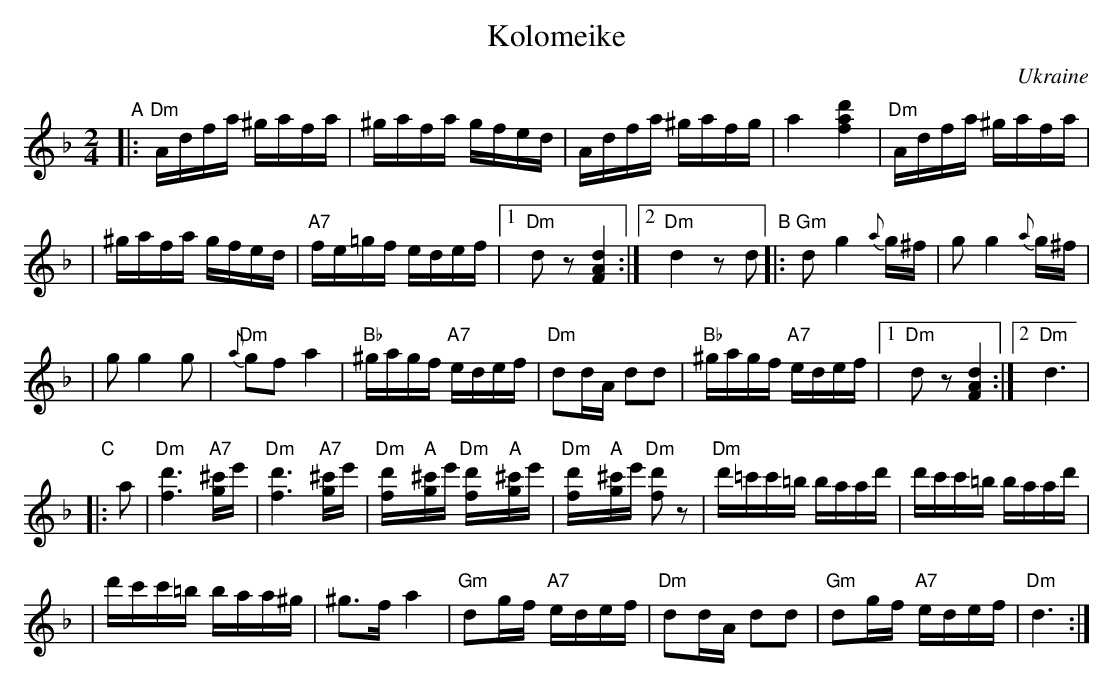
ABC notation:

X:1
T: Kolomeike
O: Ukraine
M: 2/4
L: 1/16
K: Dm
"A"\
|:"Dm"Adfa ^gafa | ^gafa gfed \
| Adfa ^gafg | a4 k[d'4a4f4] \
| "Dm"Adfa ^gafa |
| ^gafa gfed | "A7"fe=gf edef \
|1"Dm"d2z2 k[d4A4F4] :|2 "Dm"d4 z2d2 \
"B"\
|:"Gm"d2 g4 {a}g^f | g2 g4 {a}g^f |
| g2 g4 g2 | "Dm"{a}g2f2 a4 \
| "Bb"^gagf "A7"edef | "Dm"d2dA d2d2 \
| "Bb"^gagf "A7"edef |1 "Dm"d2z2 [d4A4F4] :|2 "Dm"d6 |
"C"\
|: a2 \
| "Dm"[d'6f6] "A7"[^c'g]e' | "Dm"[d'6f6] "A7"[^c'g]e' \
| "Dm"[d'2f]"A"[^c'g]e' "Dm"[d'2f]"A"[^c'g]e' | "Dm"[d'2f]"A"[^c'g]e' "Dm"[d'2f2]z2 \
| "Dm"d'=c'c'=b baad' | d'c'c'=b baad' |
|     d'c'c'=b baa^g | ^g3f a4 \
| "Gm"d2gf "A7"edef | "Dm"d2dA d2d2 \
| "Gm"d2gf "A7"edef | "Dm"d6 :|
